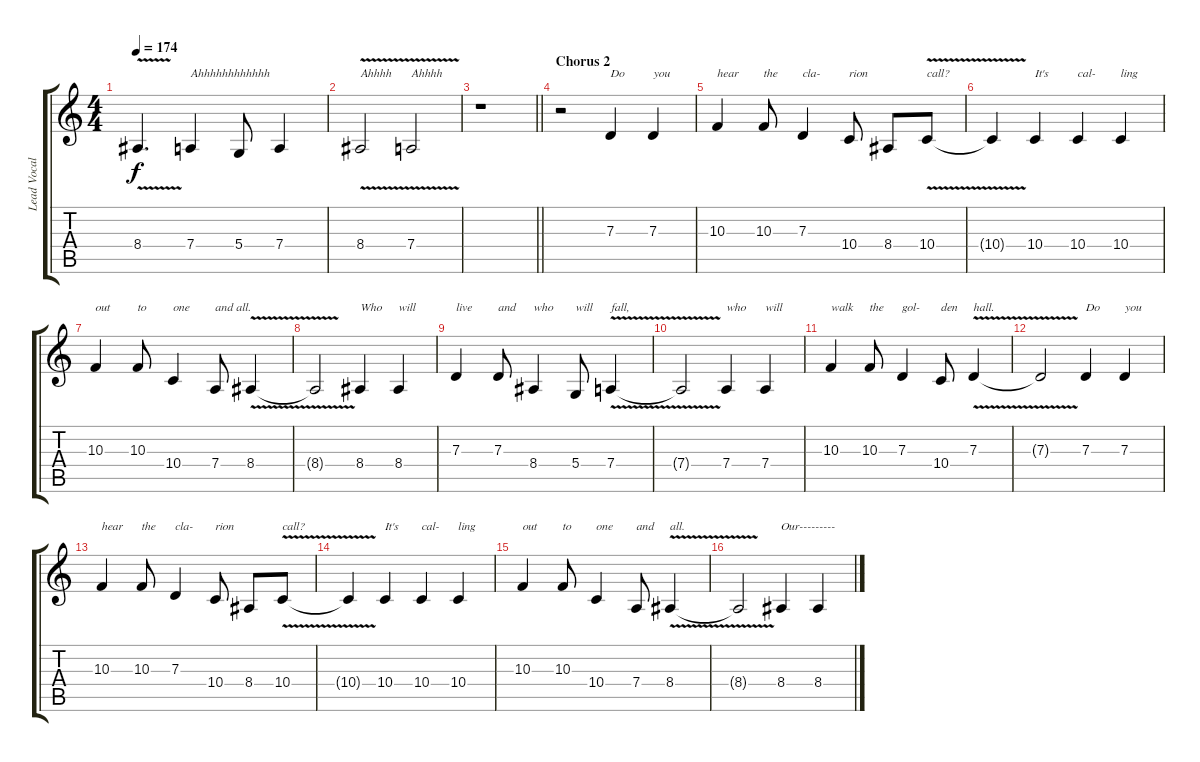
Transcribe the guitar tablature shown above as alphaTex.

\track ("Lead Vocal+Lyrics" "Lead Vocal") {instrument clarinet}
\staff {score tabs}
\tuning (E4 B3 G3 D3 A2 E2) {hide}
\ts (4 4)
\tempo 174
\clef g2
\ks c
8.4{v t}.4{d dy f} 7.4.4{txt "Ahhhhhhhhhhhh"} 5.4.8 7.4.4 |
8.4{v}.2{txt "Ahhhh"} 7.4{v}.2{txt "Ahhhh"} |
\barLineRight lightlight
r.1 |
\section ("" "Chorus 2")
r.2 7.3.4{txt "Do"} 7.3.4{txt "you"} |
10.3.4{txt "hear"} 10.3.8{txt "the"} 7.3.4{txt "cla-"} 10.4.8{txt "rion"} 8.4.8 10.4{v}.8{txt "call?"} |
10.4{t}.4 10.4.4{txt "It's"} 10.4.4{txt "cal-"} 10.4.4{txt "ling"} |
10.3.4{txt "out"} 10.3.8{txt "to"} 10.4.4{txt "one"} 7.4.8{txt "and all."} 8.4{v}.4 |
8.4{t}.2 8.4.4{txt "Who "} 8.4.4{txt "will"} |
7.3.4{txt "live"} 7.3.8{txt "and"} 8.4.4{txt "who"} 5.4.8{txt "will"} 7.4{v}.4{txt "fall,"} |
7.4{t}.2 7.4.4{txt "who "} 7.4.4{txt "will"} |
10.3.4{txt "walk"} 10.3.8{txt "the"} 7.3.4{txt "gol-"} 10.4.8{txt "den"} 7.3{v}.4{txt "hall."} |
7.3{t}.2 7.3.4{txt "Do"} 7.3.4{txt "you"} |
10.3.4{txt "hear"} 10.3.8{txt "the"} 7.3.4{txt "cla-"} 10.4.8{txt "rion"} 8.4.8 10.4{v}.8{txt "call?"} |
10.4{t}.4 10.4.4{txt "It's"} 10.4.4{txt "cal-"} 10.4.4{txt "ling"} |
10.3.4{txt "out"} 10.3.8{txt "to"} 10.4.4{txt "one"} 7.4.8{txt "and"} 8.4{v}.4{txt "all."} |
8.4{t}.2 8.4.4{txt "Our---------"} 8.4.4
